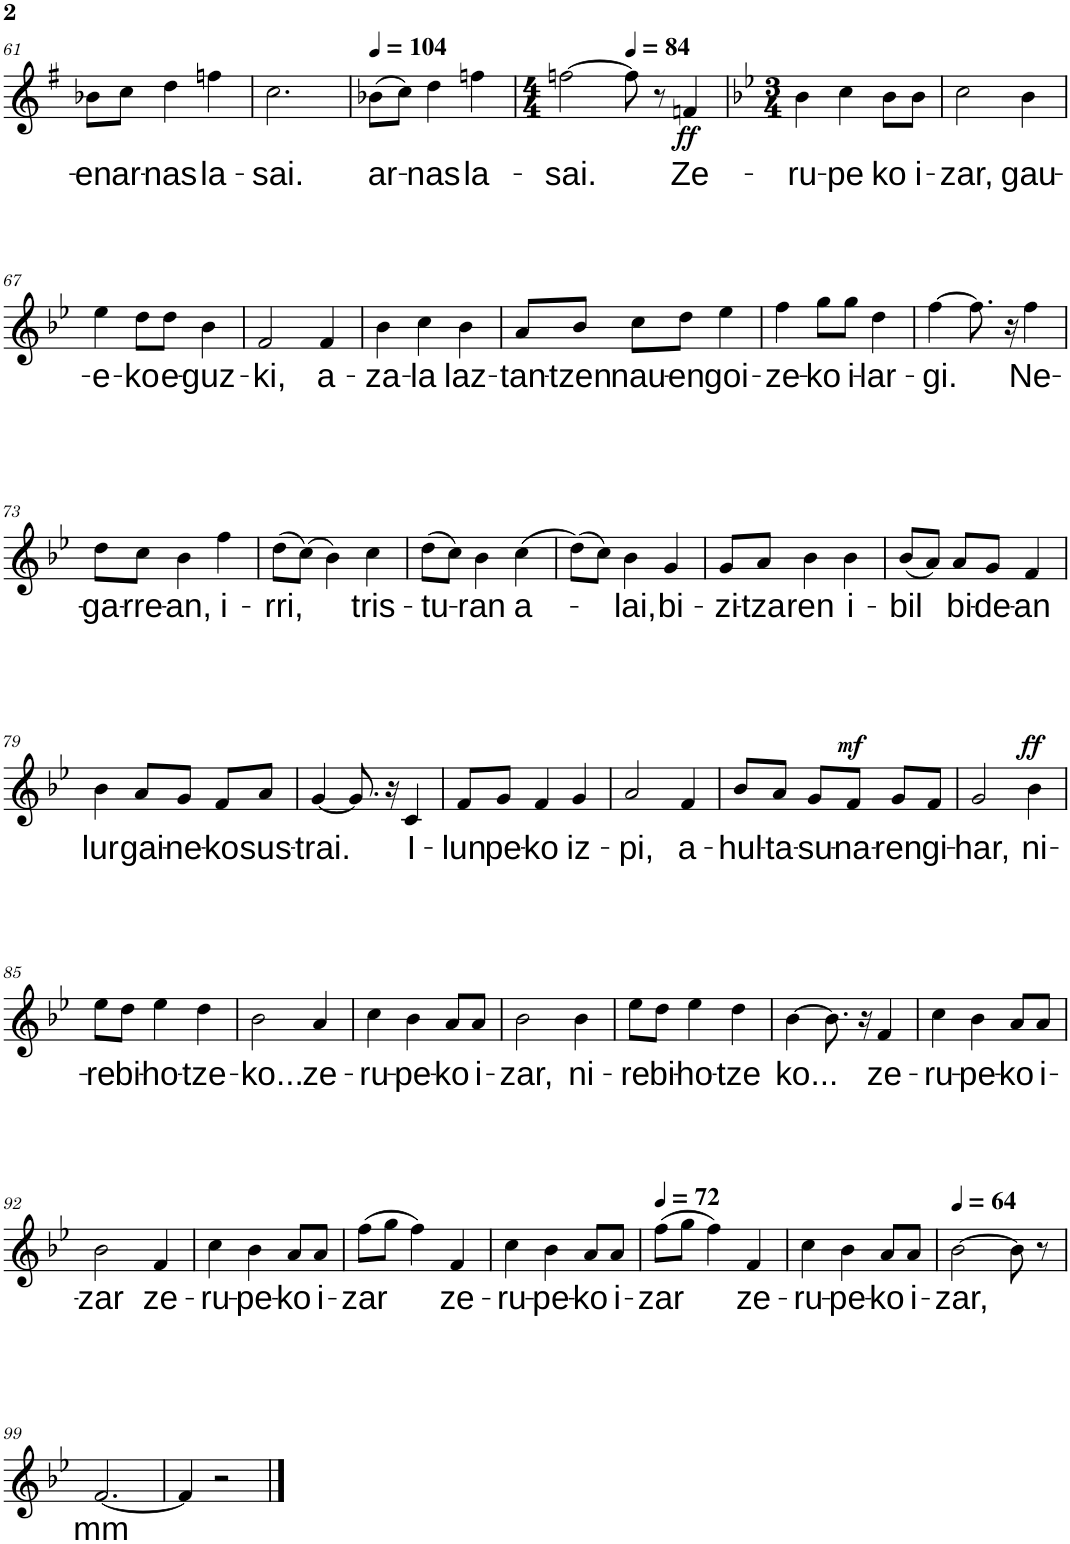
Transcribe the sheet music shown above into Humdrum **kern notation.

**kern	**text	**dynam
*part1	*part1	*part1
*staff1	*staff1	*staff1
*I"Soprano	*	*
*I'S.	*	*
!!LO:PB:g=z
*clefG2	*	*
*k[f#]	*	*
*M3/4	*	*
=61	=61	=61
!	!LO:LY:b	!
8b-X\L	-en	.
!	!LO:LY:b	!
8cc\J	ar-	.
!	!LO:LY:b	!
4dd\	-nas	.
!	!LO:LY:b	!
4ffn\	la-	.
=62	=62	=62
!	!LO:LY:b	!
2.cc\	-sai.	.
=63	=63	=63
*MM104	*	*
!	!LO:LY:b	!
(8b-X\L	ar-	.
8cc\J)	.	.
!	!LO:LY:b	!
4dd\	nas	.
!	!LO:LY:b	!
4ffn\	la-	.
=64	=64	=64
*M4/4	*	*
!	!LO:LY:b	!
[2ffn\	sai.	.
*MM84	*	*
8ff\]	.	.
8r	.	.
!	!LO:LY:b	!LO:DY:b
4fn/	Ze-	ff
=65	=65	=65
*k[b-e-]	*	*
*M3/4	*	*
!	!LO:LY:b	!
4b-\	-ru-	.
!	!LO:LY:b	!
4cc\	-pe	.
!	!LO:LY:b	!
8b-\L	ko	.
!	!LO:LY:b	!
8b-\J	i-	.
=66	=66	=66
!	!LO:LY:b	!
2cc\	-zar,	.
!	!LO:LY:b	!
4b-\	gau-	.
!!LO:LB:g=z
=67	=67	=67
!	!LO:LY:b	!
4ee-\	-e-	.
!	!LO:LY:b	!
8dd\L	-ko	.
!	!LO:LY:b	!
8dd\J	e-	.
!	!LO:LY:b	!
4b-\	-guz-	.
=68	=68	=68
!	!LO:LY:b	!
2f/	-ki,	.
!	!LO:LY:b	!
4f/	a-	.
=69	=69	=69
!	!LO:LY:b	!
4b-\	-za-	.
!	!LO:LY:b	!
4cc\	-la	.
!	!LO:LY:b	!
4b-\	laz-	.
=70	=70	=70
!	!LO:LY:b	!
8a/L	-tan-	.
!	!LO:LY:b	!
8b-/J	-tzen	.
!	!LO:LY:b	!
8cc\L	nau-	.
!	!LO:LY:b	!
8dd\J	-en	.
!	!LO:LY:b	!
4ee-\	goi-	.
=71	=71	=71
!	!LO:LY:b	!
4ff\	-ze-	.
!	!LO:LY:b	!
8gg\L	-ko	.
!	!LO:LY:b	!
8gg\J	i-	.
!	!LO:LY:b	!
4dd\	-lar-	.
=72	=72	=72
!	!LO:LY:b	!
[4ff\	-gi.	.
8.ff\]	.	.
16r	.	.
!	!LO:LY:b	!
4ff\	Ne-	.
!!LO:LB:g=z
=73	=73	=73
!	!LO:LY:b	!
8dd\L	-ga-	.
!	!LO:LY:b	!
8cc\J	-rre-	.
!	!LO:LY:b	!
4b-\	-an,	.
!	!LO:LY:b	!
4ff\	i-	.
=74	=74	=74
!	!LO:LY:b	!
(8dd\L	-rri,	.
(8cc\J)	.	.
4b-\)	.	.
!	!LO:LY:b	!
4cc\	tris-	.
=75	=75	=75
!	!LO:LY:b	!
(8dd\L	-tu-	.
8cc\J)	.	.
!	!LO:LY:b	!
4b-\	ran	.
!	!LO:LY:b	!
(4cc\	a-	.
=76	=76	=76
(8dd\L)	.	.
8cc\J)	.	.
!	!LO:LY:b	!
4b-\	lai,	.
!	!LO:LY:b	!
4g/	bi-	.
=77	=77	=77
!	!LO:LY:b	!
8g/L	-zi-	.
!	!LO:LY:b	!
8a/J	-tza	.
!	!LO:LY:b	!
4b-\	ren	.
!	!LO:LY:b	!
4b-\	i-	.
=78	=78	=78
!	!LO:LY:b	!
(8b-/L	-bil	.
8a/J)	.	.
!	!LO:LY:b	!
8a/L	bi-	.
!	!LO:LY:b	!
8g/J	-de-	.
!	!LO:LY:b	!
4f/	-an	.
!!LO:LB:g=z
=79	=79	=79
!	!LO:LY:b	!
4b-\	lur	.
!	!LO:LY:b	!
8a/L	gai-	.
!	!LO:LY:b	!
8g/J	-ne-	.
!	!LO:LY:b	!
8f/L	-ko	.
!	!LO:LY:b	!
8a/J	sus-	.
=80	=80	=80
!	!LO:LY:b	!
[4g/	-trai.	.
8.g/]	.	.
16r	.	.
!	!LO:LY:b	!
4c/	I-	.
=81	=81	=81
!	!LO:LY:b	!
8f/L	-lun	.
!	!LO:LY:b	!
8g/J	pe-	.
!	!LO:LY:b	!
4f/	-ko	.
!	!LO:LY:b	!
4g/	iz-	.
=82	=82	=82
!	!LO:LY:b	!
2a/	-pi,	.
!	!LO:LY:b	!
4f/	a-	.
=83	=83	=83
!	!LO:LY:b	!
8b-/L	-hul-	.
!	!LO:LY:b	!
8a/J	-ta-	.
!	!LO:LY:b	!
8g/L	-su-	.
!	!LO:LY:b	!LO:DY:a
8f/J	-na-	mf
!	!LO:LY:b	!
8g/L	-ren	.
!	!LO:LY:b	!
8f/J	gi-	.
=84	=84	=84
!	!LO:LY:b	!
2g/	-har,	.
!	!LO:LY:b	!LO:DY:a
4b-\	ni-	ff
!!LO:LB:g=z
=85	=85	=85
!	!LO:LY:b	!
8ee-\L	-re	.
!	!LO:LY:b	!
8dd\J	bi-	.
!	!LO:LY:b	!
4ee-\	-ho-	.
!	!LO:LY:b	!
4dd\	-tze-	.
=86	=86	=86
!	!LO:LY:b	!
2b-\	-ko...	.
!	!LO:LY:b	!
4a/	ze-	.
=87	=87	=87
!	!LO:LY:b	!
4cc\	-ru-	.
!	!LO:LY:b	!
4b-\	-pe-	.
!	!LO:LY:b	!
8a/L	-ko	.
!	!LO:LY:b	!
8a/J	i-	.
=88	=88	=88
!	!LO:LY:b	!
2b-\	-zar,	.
!	!LO:LY:b	!
4b-\	ni-	.
=89	=89	=89
!	!LO:LY:b	!
8ee-\L	-re	.
!	!LO:LY:b	!
8dd\J	bi-	.
!	!LO:LY:b	!
4ee-\	-ho-	.
!	!LO:LY:b	!
4dd\	-tze	.
=90	=90	=90
!	!LO:LY:b	!
[4b-\	ko...	.
8.b-\]	.	.
16r	.	.
!	!LO:LY:b	!
4f/	ze-	.
=91	=91	=91
!	!LO:LY:b	!
4cc\	-ru-	.
!	!LO:LY:b	!
4b-\	-pe-	.
!	!LO:LY:b	!
8a/L	-ko	.
!	!LO:LY:b	!
8a/J	i-	.
!!LO:LB:g=z
=92	=92	=92
!	!LO:LY:b	!
2b-\	-zar	.
!	!LO:LY:b	!
4f/	ze-	.
=93	=93	=93
!	!LO:LY:b	!
4cc\	-ru-	.
!	!LO:LY:b	!
4b-\	-pe-	.
!	!LO:LY:b	!
8a/L	-ko	.
!	!LO:LY:b	!
8a/J	i-	.
=94	=94	=94
!	!LO:LY:b	!
(8ff\L	-zar	.
8gg\J	.	.
4ff\)	.	.
!	!LO:LY:b	!
4f/	ze-	.
=95	=95	=95
!	!LO:LY:b	!
4cc\	-ru-	.
!	!LO:LY:b	!
4b-\	-pe-	.
!	!LO:LY:b	!
8a/L	-ko	.
!	!LO:LY:b	!
8a/J	i-	.
=96	=96	=96
*MM72	*	*
!	!LO:LY:b	!
(8ff\L	-zar	.
8gg\J	.	.
4ff\)	.	.
!	!LO:LY:b	!
4f/	ze-	.
=97	=97	=97
!	!LO:LY:b	!
4cc\	-ru-	.
!	!LO:LY:b	!
4b-\	-pe-	.
!	!LO:LY:b	!
8a/L	-ko	.
!	!LO:LY:b	!
8a/J	i-	.
=98	=98	=98
*MM64	*	*
!	!LO:LY:b	!
[2b-\	-zar,	.
8b-\]	.	.
8r	.	.
!!LO:LB:g=z
=99	=99	=99
!	!LO:LY:b	!
[2.f/	mm	.
=100	=100	=100
4f/]	.	.
2r	.	.
==	==	==
*-	*-	*-
